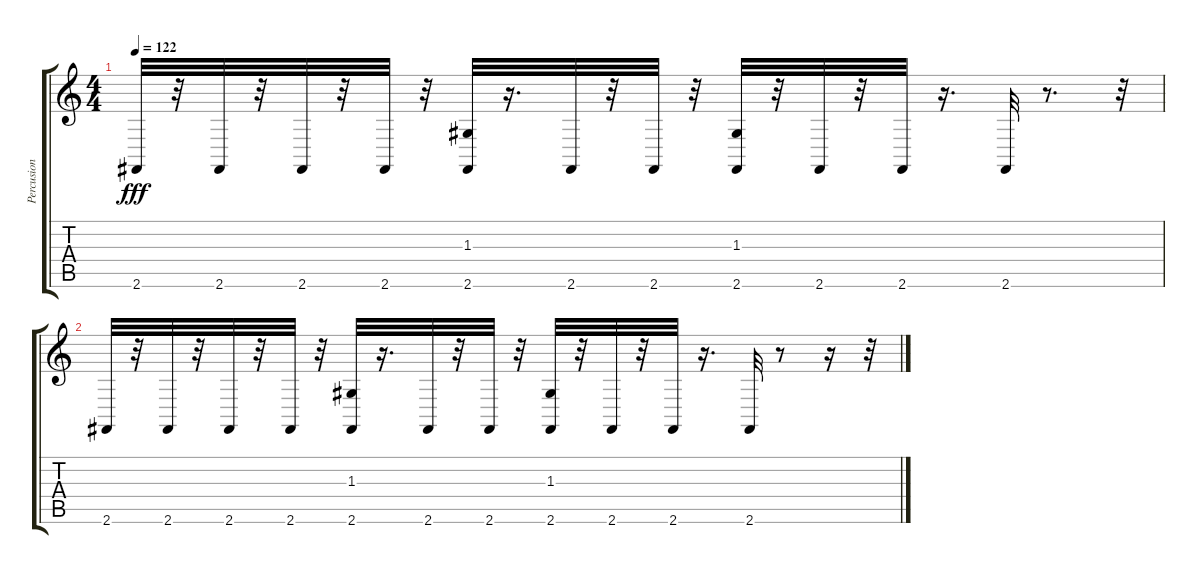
\track ("Percusion" "Percusion") {instrument synthdrum}
\staff {score tabs}
\tuning (E4 B3 G3 D3 A2 E2) {hide}
\ts (4 4)
\tempo 122
\clef g2
\ks c
2.6.32{dy fff} r.32 2.6.32 r.32 2.6.32 r.32 2.6.32 r.32 (1.3 2.6).32 r.16{d} 2.6.32 r.32 2.6.32 r.32 (1.3 2.6).32 r.32 2.6.32 r.32 2.6.32 r.16{d} 2.6.32 r.8{d} r.32 |
2.6.32 r.32 2.6.32 r.32 2.6.32 r.32 2.6.32 r.32 (1.3 2.6).32 r.16{d} 2.6.32 r.32 2.6.32 r.32 (1.3 2.6).32 r.32 2.6.32 r.32 2.6.32 r.16{d} 2.6.32 r.8 r.16 r.32
